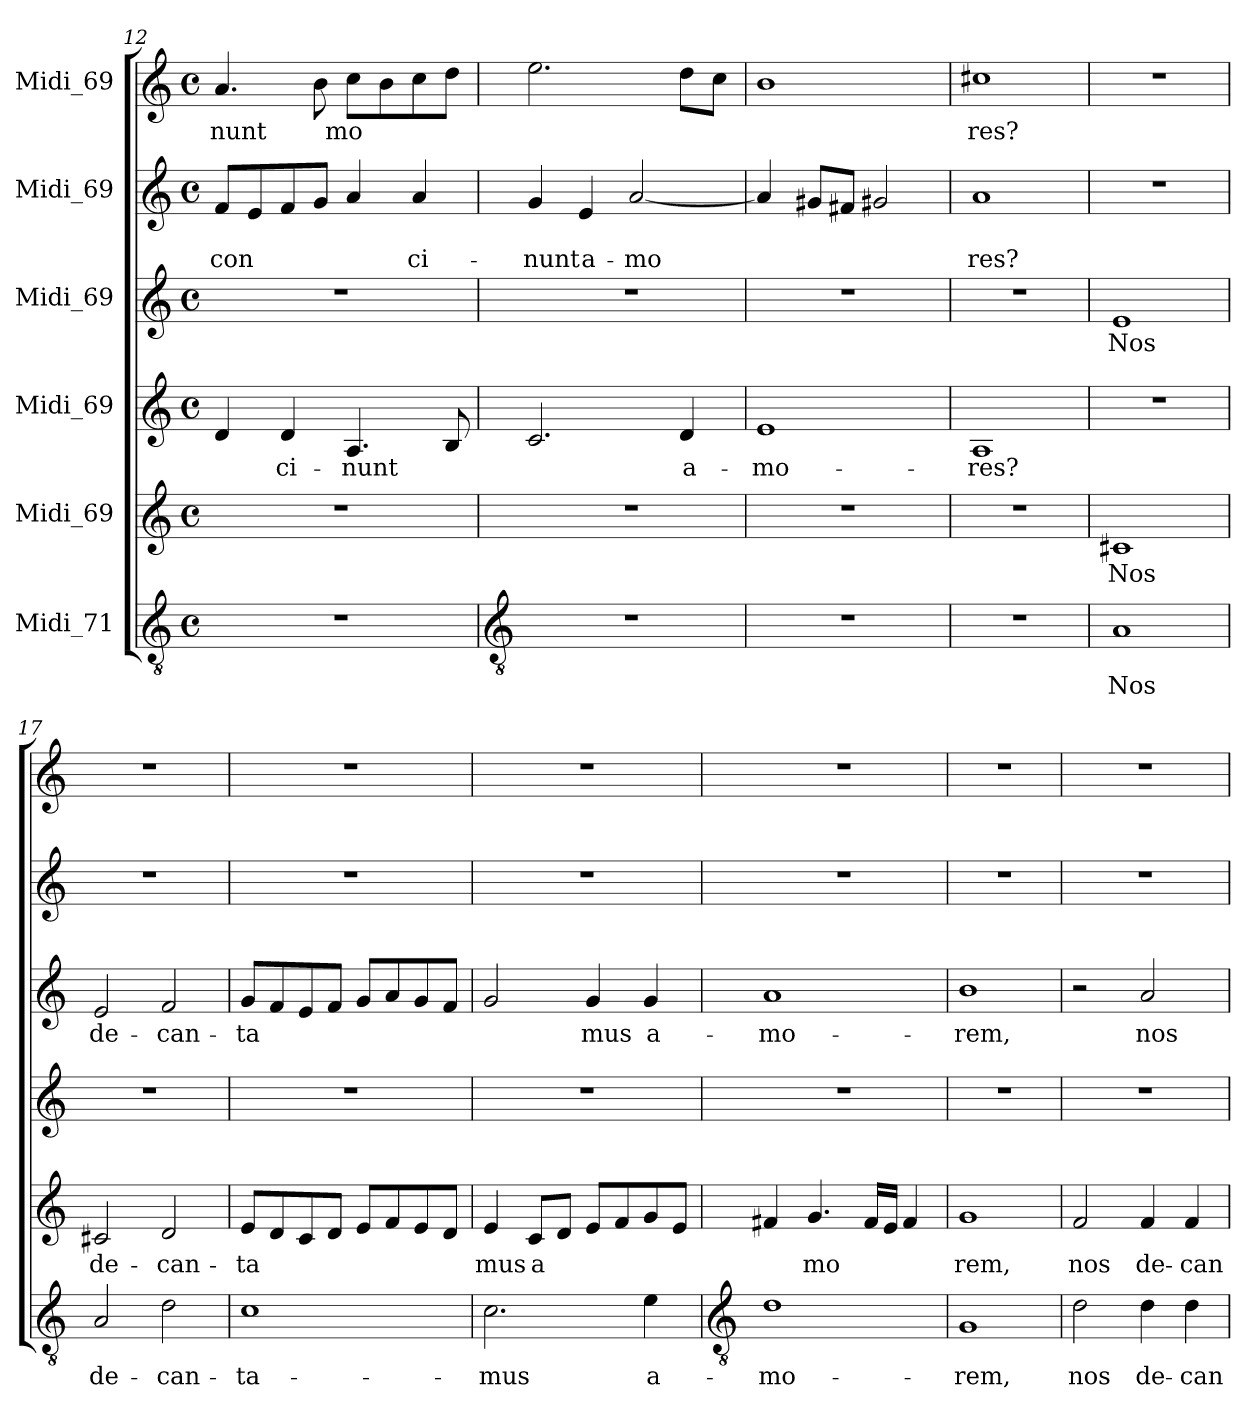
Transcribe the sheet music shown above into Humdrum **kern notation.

**kern	**text	**kern	**text	**kern	**text	**kern	**text	**kern	**text	**text	**kern	**text
*part6	*part6	*part5	*part5	*part4	*part4	*part3	*part3	*part2	*part2	*part2	*part1	*part1
*staff6	*staff6	*staff5	*staff5	*staff4	*staff4	*staff3	*staff3	*staff2	*staff2	*staff2	*staff1	*staff1
*I"Midi_71	*	*I"Midi_69	*	*I"Midi_69	*	*I"Midi_69	*	*I"Midi_69	*	*	*I"Midi_69	*
*clefGv2	*	*clefG2	*	*clefG2	*	*clefG2	*	*clefG2	*	*	*clefG2	*
*k[]	*	*k[]	*	*k[]	*	*k[]	*	*k[]	*	*	*k[]	*
*C:	*	*C:	*	*C:	*	*C:	*	*C:	*	*	*C:	*
*M4/4	*	*M4/4	*	*M4/4	*	*M4/4	*	*M4/4	*	*	*M4/4	*
*met(c)	*	*met(c)	*	*met(c)	*	*met(c)	*	*met(c)	*	*	*met(c)	*
=12	=12	=12	=12	=12	=12	=12	=12	=12	=12	=12	=12	=12
!	!	!	!	!	!	!	!	!	!	!LO:LY:b	!	!LO:LY:b
1r	.	1r	.	4d	.	1r	.	8fL	.	con	4.a	-nunt
.	.	.	.	.	.	.	.	8e	.	.	.	.
!	!	!	!	!	!LO:LY:b	!	!	!	!	!	!	!
.	.	.	.	4d	ci-	.	.	8f	.	.	.	.
.	.	.	.	.	.	.	.	8gJ	.	.	8b	.
!	!	!	!	!	!LO:LY:b	!	!	!	!	!	!	!LO:LY:b
.	.	.	.	4.A	-nunt	.	.	4a	.	.	8ccL	mo
.	.	.	.	.	.	.	.	.	.	.	8b	.
!	!	!	!	!	!	!	!	!	!	!LO:LY:b	!	!
.	.	.	.	.	.	.	.	4a	.	ci-	8cc	.
.	.	.	.	8B	.	.	.	.	.	.	8ddJ	.
!!LO:LB:g=z
=13	=13	=13	=13	=13	=13	=13	=13	=13	=13	=13	=13	=13
*clefGv2	*	*	*	*	*	*	*	*	*	*	*	*
!	!	!	!	!	!	!	!	!	!	!LO:LY:b	!	!
1r	.	1r	.	2.c	.	1r	.	4g	.	-nunt	2.ee	.
!	!	!	!	!	!	!	!	!	!	!LO:LY:b	!	!
.	.	.	.	.	.	.	.	4e	.	a-	.	.
!	!	!	!	!	!	!	!	!	!	!LO:LY:b	!	!
.	.	.	.	.	.	.	.	[2a	.	-mo	.	.
!	!	!	!	!	!LO:LY:b	!	!	!	!	!	!	!
.	.	.	.	4d	a-	.	.	.	.	.	8ddL	.
.	.	.	.	.	.	.	.	.	.	.	8ccJ	.
=14	=14	=14	=14	=14	=14	=14	=14	=14	=14	=14	=14	=14
!	!	!	!	!	!LO:LY:b	!	!	!	!	!	!	!
1r	.	1r	.	1e	-mo-	1r	.	4a]	.	.	1b	.
.	.	.	.	.	.	.	.	8g#L	.	.	.	.
.	.	.	.	.	.	.	.	8f#J	.	.	.	.
.	.	.	.	.	.	.	.	2g#X	.	.	.	.
=15	=15	=15	=15	=15	=15	=15	=15	=15	=15	=15	=15	=15
!	!	!	!	!	!LO:LY:b	!	!	!	!	!LO:LY:b	!	!LO:LY:b
1r	.	1r	.	1A	-res?	1r	.	1a	.	res?	1cc#X	res?
=16	=16	=16	=16	=16	=16	=16	=16	=16	=16	=16	=16	=16
!	!LO:LY:b	!	!LO:LY:b	!	!	!	!LO:LY:b	!	!	!	!	!
1A	Nos	1c#X	Nos	1r	.	1e	Nos	1r	.	.	1r	.
=17	=17	=17	=17	=17	=17	=17	=17	=17	=17	=17	=17	=17
!	!LO:LY:b	!	!LO:LY:b	!	!	!	!LO:LY:b	!	!	!	!	!
2A	de-	2c#X	de-	1r	.	2e	de-	1r	.	.	1r	.
!	!LO:LY:b	!	!LO:LY:b	!	!	!	!LO:LY:b	!	!	!	!	!
2d	-can-	2d	-can-	.	.	2f	-can-	.	.	.	.	.
=18	=18	=18	=18	=18	=18	=18	=18	=18	=18	=18	=18	=18
!	!LO:LY:b	!	!LO:LY:b	!	!	!	!LO:LY:b	!	!	!	!	!
1c	-ta-	8eL	-ta	1r	.	8gL	-ta	1r	.	.	1r	.
.	.	8d	.	.	.	8f	.	.	.	.	.	.
.	.	8c	.	.	.	8e	.	.	.	.	.	.
.	.	8dJ	.	.	.	8fJ	.	.	.	.	.	.
.	.	8eL	.	.	.	8gL	.	.	.	.	.	.
.	.	8f	.	.	.	8a	.	.	.	.	.	.
.	.	8e	.	.	.	8g	.	.	.	.	.	.
.	.	8dJ	.	.	.	8fJ	.	.	.	.	.	.
=19	=19	=19	=19	=19	=19	=19	=19	=19	=19	=19	=19	=19
!	!LO:LY:b	!	!LO:LY:b	!	!	!	!	!	!	!	!	!
2.c	-mus	4e	mus	1r	.	2g	.	1r	.	.	1r	.
!	!	!	!LO:LY:b	!	!	!	!	!	!	!	!	!
.	.	8cL	a	.	.	.	.	.	.	.	.	.
.	.	8dJ	.	.	.	.	.	.	.	.	.	.
!	!	!	!	!	!	!	!LO:LY:b	!	!	!	!	!
.	.	8eL	.	.	.	4g	mus	.	.	.	.	.
.	.	8f	.	.	.	.	.	.	.	.	.	.
!	!LO:LY:b	!	!	!	!	!	!LO:LY:b	!	!	!	!	!
4e	a-	8g	.	.	.	4g	a-	.	.	.	.	.
.	.	8eJ	.	.	.	.	.	.	.	.	.	.
!!LO:LB:g=z
=20	=20	=20	=20	=20	=20	=20	=20	=20	=20	=20	=20	=20
*clefGv2	*	*	*	*	*	*	*	*	*	*	*	*
!	!LO:LY:b	!	!	!	!	!	!LO:LY:b	!	!	!	!	!
1d	-mo-	4f#X	.	1r	.	1a	-mo-	1r	.	.	1r	.
!	!	!	!LO:LY:b	!	!	!	!	!	!	!	!	!
.	.	4.g	mo	.	.	.	.	.	.	.	.	.
.	.	16f#LL	.	.	.	.	.	.	.	.	.	.
.	.	16eJJ	.	.	.	.	.	.	.	.	.	.
.	.	4f#	.	.	.	.	.	.	.	.	.	.
=21	=21	=21	=21	=21	=21	=21	=21	=21	=21	=21	=21	=21
!	!LO:LY:b	!	!LO:LY:b	!	!	!	!LO:LY:b	!	!	!	!	!
1G	-rem,	1g	rem,	1r	.	1b	-rem,	1r	.	.	1r	.
=22	=22	=22	=22	=22	=22	=22	=22	=22	=22	=22	=22	=22
!	!LO:LY:b	!	!LO:LY:b	!	!	!	!	!	!	!	!	!
2d	nos	2f	nos	1r	.	2r	.	1r	.	.	1r	.
!	!LO:LY:b	!	!LO:LY:b	!	!	!	!LO:LY:b	!	!	!	!	!
4d	de-	4f	de-	.	.	2a	nos	.	.	.	.	.
!	!LO:LY:b	!	!LO:LY:b	!	!	!	!	!	!	!	!	!
4d	-can-	4f	-can-	.	.	.	.	.	.	.	.	.
=	=	=	=	=	=	=	=	=	=	=	=	=
*-	*-	*-	*-	*-	*-	*-	*-	*-	*-	*-	*-	*-
